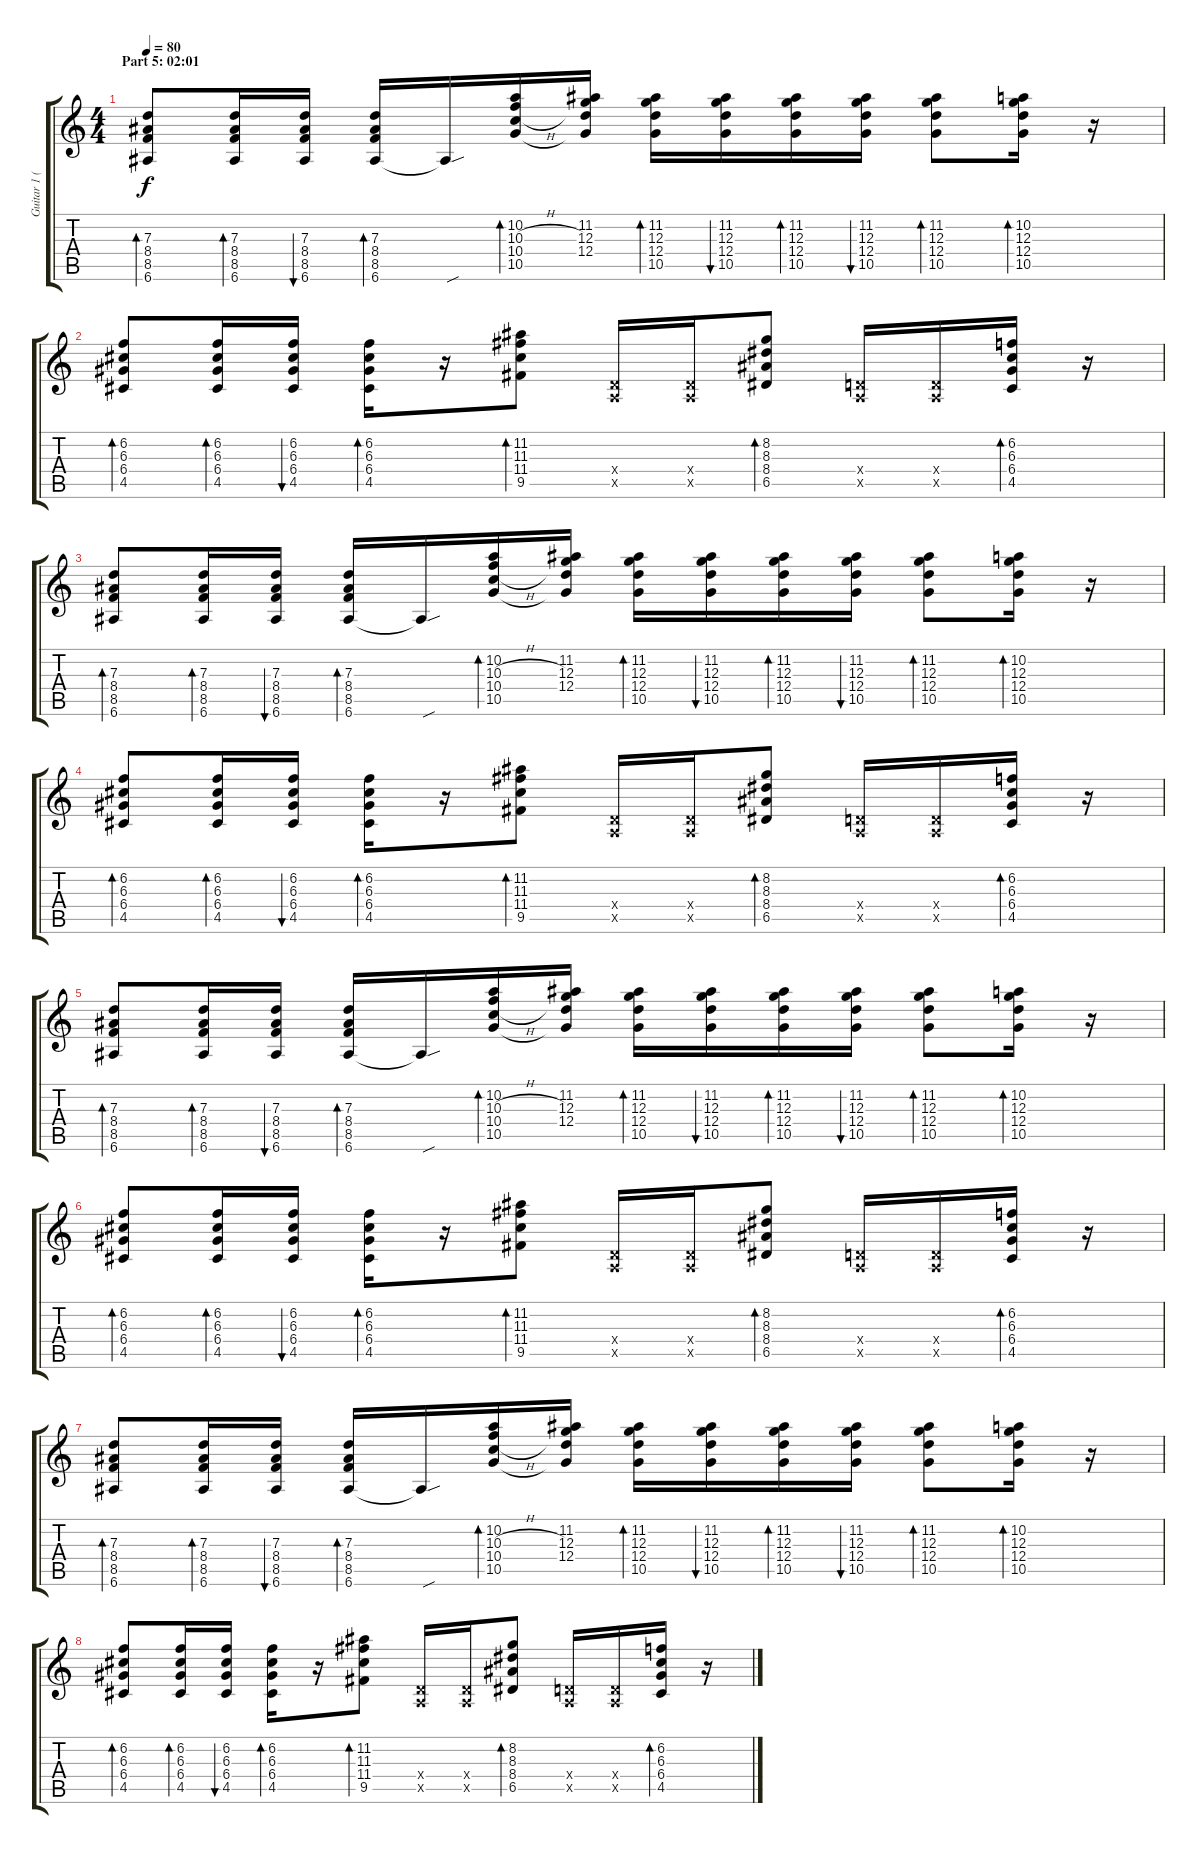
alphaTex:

\track ("Guitar 1 (Distortion)" "Guitar 1 (") {instrument distortionguitar}
\staff {score tabs}
\tuning (E4 B3 G3 D3 A2 E2) {hide}
\ts (4 4)
\section ("" "Part 5: 02:01")
\tempo 80
\clef g2
\ks c
(7.3 8.4 8.5 6.6).8{bd 30 dy f} (7.3 8.4 8.5 6.6).16{bd 30} (7.3 8.4 8.5 6.6).16{bu 30} (7.3 8.4 8.5 6.6).16{bd 30} 6.6{sou t}.16 (10.2 10.3{h} 10.4{h} 10.5).16{bd 30} (11.2 12.3 12.4 10.5{t}).16 (11.2 12.3 12.4 10.5).16{bd 30} (11.2 12.3 12.4 10.5).16{bu 30} (11.2 12.3 12.4 10.5).16{bd 30} (11.2 12.3 12.4 10.5).16{bu 30} (11.2 12.3 12.4 10.5).8{bd 30} (10.2 12.3 12.4 10.5).16{bd 30} r.16 |
(6.2 6.3 6.4 4.5).8{bd 30} (6.2 6.3 6.4 4.5).16{bd 30} (6.2 6.3 6.4 4.5).16{bu 30} (6.2 6.3 6.4 4.5).16{bd 30} r.16 (11.2 11.3 11.4 9.5).8{bd 30} (0.4{x} 0.5{x}).16 (0.4{x} 0.5{x}).16 (8.2 8.3 8.4 6.5).8{bd 30} (0.4{x} 0.5{x}).16 (0.4{x} 0.5{x}).16 (6.2 6.3 6.4 4.5).16{bd 30} r.16 |
(7.3 8.4 8.5 6.6).8{bd 30} (7.3 8.4 8.5 6.6).16{bd 30} (7.3 8.4 8.5 6.6).16{bu 30} (7.3 8.4 8.5 6.6).16{bd 30} 6.6{sou t}.16 (10.2 10.3{h} 10.4{h} 10.5).16{bd 30} (11.2 12.3 12.4 10.5{t}).16 (11.2 12.3 12.4 10.5).16{bd 30} (11.2 12.3 12.4 10.5).16{bu 30} (11.2 12.3 12.4 10.5).16{bd 30} (11.2 12.3 12.4 10.5).16{bu 30} (11.2 12.3 12.4 10.5).8{bd 30} (10.2 12.3 12.4 10.5).16{bd 30} r.16 |
(6.2 6.3 6.4 4.5).8{bd 30} (6.2 6.3 6.4 4.5).16{bd 30} (6.2 6.3 6.4 4.5).16{bu 30} (6.2 6.3 6.4 4.5).16{bd 30} r.16 (11.2 11.3 11.4 9.5).8{bd 30} (0.4{x} 0.5{x}).16 (0.4{x} 0.5{x}).16 (8.2 8.3 8.4 6.5).8{bd 30} (0.4{x} 0.5{x}).16 (0.4{x} 0.5{x}).16 (6.2 6.3 6.4 4.5).16{bd 30} r.16 |
(7.3 8.4 8.5 6.6).8{bd 30} (7.3 8.4 8.5 6.6).16{bd 30} (7.3 8.4 8.5 6.6).16{bu 30} (7.3 8.4 8.5 6.6).16{bd 30} 6.6{sou t}.16 (10.2 10.3{h} 10.4{h} 10.5).16{bd 30} (11.2 12.3 12.4 10.5{t}).16 (11.2 12.3 12.4 10.5).16{bd 30} (11.2 12.3 12.4 10.5).16{bu 30} (11.2 12.3 12.4 10.5).16{bd 30} (11.2 12.3 12.4 10.5).16{bu 30} (11.2 12.3 12.4 10.5).8{bd 30} (10.2 12.3 12.4 10.5).16{bd 30} r.16 |
(6.2 6.3 6.4 4.5).8{bd 30} (6.2 6.3 6.4 4.5).16{bd 30} (6.2 6.3 6.4 4.5).16{bu 30} (6.2 6.3 6.4 4.5).16{bd 30} r.16 (11.2 11.3 11.4 9.5).8{bd 30} (0.4{x} 0.5{x}).16 (0.4{x} 0.5{x}).16 (8.2 8.3 8.4 6.5).8{bd 30} (0.4{x} 0.5{x}).16 (0.4{x} 0.5{x}).16 (6.2 6.3 6.4 4.5).16{bd 30} r.16 |
(7.3 8.4 8.5 6.6).8{bd 30} (7.3 8.4 8.5 6.6).16{bd 30} (7.3 8.4 8.5 6.6).16{bu 30} (7.3 8.4 8.5 6.6).16{bd 30} 6.6{sou t}.16 (10.2 10.3{h} 10.4{h} 10.5).16{bd 30} (11.2 12.3 12.4 10.5{t}).16 (11.2 12.3 12.4 10.5).16{bd 30} (11.2 12.3 12.4 10.5).16{bu 30} (11.2 12.3 12.4 10.5).16{bd 30} (11.2 12.3 12.4 10.5).16{bu 30} (11.2 12.3 12.4 10.5).8{bd 30} (10.2 12.3 12.4 10.5).16{bd 30} r.16 |
(6.2 6.3 6.4 4.5).8{bd 30} (6.2 6.3 6.4 4.5).16{bd 30} (6.2 6.3 6.4 4.5).16{bu 30} (6.2 6.3 6.4 4.5).16{bd 30} r.16 (11.2 11.3 11.4 9.5).8{bd 30} (0.4{x} 0.5{x}).16 (0.4{x} 0.5{x}).16 (8.2 8.3 8.4 6.5).8{bd 30} (0.4{x} 0.5{x}).16 (0.4{x} 0.5{x}).16 (6.2 6.3 6.4 4.5).16{bd 30} r.16
